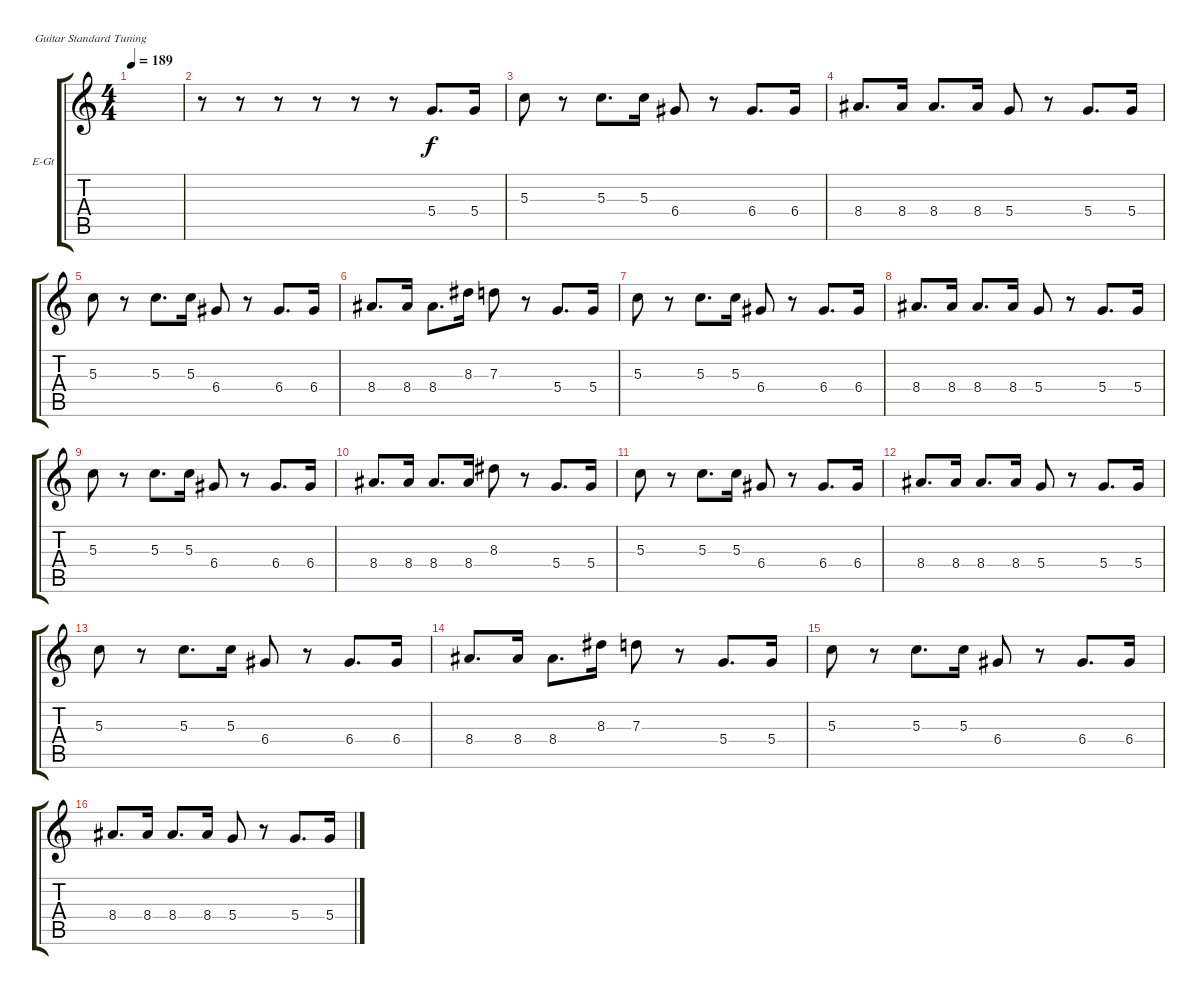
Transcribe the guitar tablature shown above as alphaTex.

\defaultSystemsLayout 4
\bracketExtendMode groupsimilarinstruments
\firstSystemTrackNameOrientation horizontal
\otherSystemsTrackNameOrientation horizontal
\track ("Vocal" "E-Gt") {instrument electricguitarclean}
\staff {score tabs}
\tuning (E4 B3 G3 D3 A2 E2)
\ts (4 4)
\tempo 189
\clef g2
\ks c
|
r.8 r.8 r.8 r.8 r.8 r.8 5.4.8{d} 5.4.16 |
5.3.8 r.8 5.3.8{d} 5.3.16 6.4.8 r.8 6.4.8{d} 6.4.16 |
8.4.8{d} 8.4.16 8.4.8{d} 8.4.16 5.4.8 r.8 5.4.8{d} 5.4.16 |
5.3.8 r.8 5.3.8{d} 5.3.16 6.4.8 r.8 6.4.8{d} 6.4.16 |
8.4.8{d} 8.4.16 8.4.8{d} 8.3.16 7.3.8 r.8 5.4.8{d} 5.4.16 |
5.3.8 r.8 5.3.8{d} 5.3.16 6.4.8 r.8 6.4.8{d} 6.4.16 |
8.4.8{d} 8.4.16 8.4.8{d} 8.4.16 5.4.8 r.8 5.4.8{d} 5.4.16 |
5.3.8 r.8 5.3.8{d} 5.3.16 6.4.8 r.8 6.4.8{d} 6.4.16 |
8.4.8{d} 8.4.16 8.4.8{d} 8.4.16 8.3.8 r.8 5.4.8{d} 5.4.16 |
5.3.8 r.8 5.3.8{d} 5.3.16 6.4.8 r.8 6.4.8{d} 6.4.16 |
8.4.8{d} 8.4.16 8.4.8{d} 8.4.16 5.4.8 r.8 5.4.8{d} 5.4.16 |
5.3.8 r.8 5.3.8{d} 5.3.16 6.4.8 r.8 6.4.8{d} 6.4.16 |
8.4.8{d} 8.4.16 8.4.8{d} 8.3.16 7.3.8 r.8 5.4.8{d} 5.4.16 |
5.3.8 r.8 5.3.8{d} 5.3.16 6.4.8 r.8 6.4.8{d} 6.4.16 |
8.4.8{d} 8.4.16 8.4.8{d} 8.4.16 5.4.8 r.8 5.4.8{d} 5.4.16
